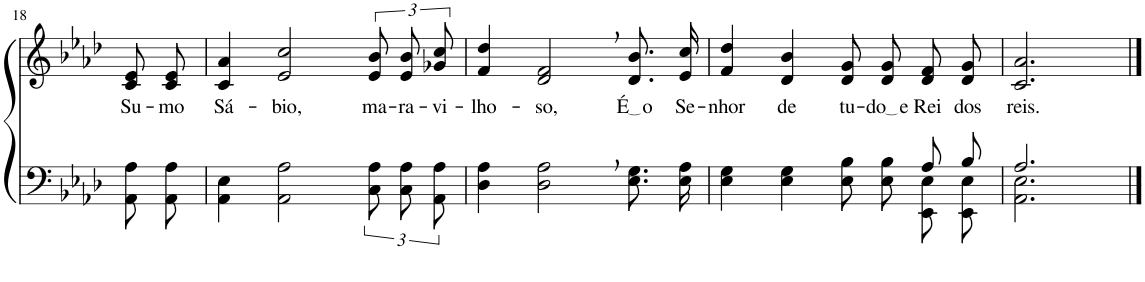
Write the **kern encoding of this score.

**kern	**kern	**text
*part2	*part1	*part1
*staff2	*staff1	*staff1
*I"Parte III e IV	*I"Parte I e II	*
!!LO:PB:g=z
*clefF4	*clefG2	*
*Trd-1c-2	*Trd-1c-2	*
*k[b-e-a-d-]	*k[b-e-a-d-]	*
*M4/4	*M4/4	*
=18	=18	=18
!	!	!LO:LY:b
8AA-\ 8A-\L	8c/ 8e-/L	Su-
!	!	!LO:LY:b
8AA-\ 8A-\J	8c/ 8e-/J	-mo
=19	=19	=19
!	!	!LO:LY:b
4AA-\ 4E-\	4c/ 4a-/	Sá-
!	!	!LO:LY:b
2AA-\ 2A-\	2e-/ 2cc/	-bio,
!	!	!LO:LY:b
12C\ 12A-\L	12e-/ 12b-/L	ma-
!	!	!LO:LY:b
12C\ 12A-\	12e-/ 12b-/	-ra-
!	!	!LO:LY:b
12AA-\ 12A-\J	12g-X/ 12cc/J	-vi-
=20	=20	=20
!	!	!LO:LY:b
4D-\ 4A-\	4f/ 4dd-/	-lho-
!	!	!LO:LY:b
2D-\, 2A-\,	2d-/, 2f/,	-so,
!	!	!LO:LY:b
8.E-\ 8.G\L	8.d-/ 8.b-/L	É o
!	!	!LO:LY:b
16E-\ 16A-\Jk	16e-/ 16cc/Jk	Se-
=21	=21	=21
*^	*	*
!	!	!	!LO:LY:b
2.ryy	4E-\ 4G\	4f/ 4dd-/	-nhor
!	!	!	!LO:LY:b
.	4E-\ 4G\	4d-/ 4b-/	de
!	!	!	!LO:LY:b
.	8E-\ 8B-\L	8d-/ 8g/L	tu-
!	!	!	!LO:LY:b
.	8E-\ 8B-\J	8d-/ 8g/J	do e
!	!	!	!LO:LY:b
8A-/L	8EE-/ 8E-/L	8d-/ 8f/L	Rei
!	!	!	!LO:LY:b
8B-/J	8EE-/ 8E-/J	8d-/ 8g/J	dos
=22	=22	=22	=22
!	!	!	!LO:LY:b
2.A-/	2.AA-\ 2.E-\	2.c/ 2.a-/	reis.
*v	*v	*	*
==	==	==
*-	*-	*-
